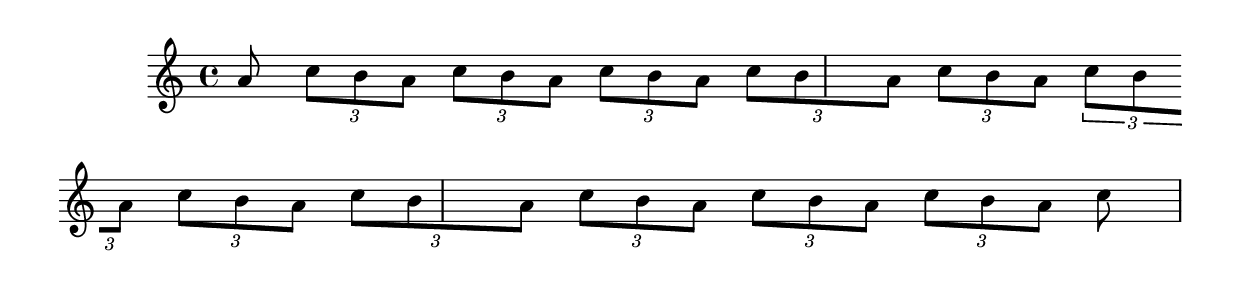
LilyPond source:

%% Do not edit this file; it is automatically
%% generated from LSR http://lsr.dsi.unimi.it
%% This file is in the public domain.
\version "2.13.16"

\header {
  lsrtags = "rhythms"

%% Translation of GIT committish: 00ef2ac3dd16e21c9ffdffaa4d6d043a3f1a76e6
 doctitlees = "Permitir saltos de línea dentro de grupos especiales con barra"
 texidoces = "
Este ejemplo artificial muestra cómo se pueden permitir tanto los
saltos de línea manuales como los automáticos dentro de un grupo de
valoración especial unido por una barra.  Observe que estos grupos
sincopados se deben barrar manualmente.

"


%% Translation of GIT committish: d96023d8792c8af202c7cb8508010c0d3648899d
  texidocde = "
Dieses künstliche Beispiel zeigt, wie sowohl automatische als auch
manuelle Zeilenumbrüche innerhalb einer N-tole mit Balken erlaubt
werden können.  Diese unregelmäßige Bebalkung muss allerdings manuell
gesetzt werden.

"
  doctitlede = "Zeilenumbrüche bei N-tolen mit Balken erlauben"



%% Translation of GIT committish: e71f19ad847d3e94ac89750f34de8b6bb28611df
  texidocfr = "
Cet exemple peu académique démontre comment il est possible d'insérer un saut
de ligne dans un nolet portant une ligature.  Ces ligatures doivent toutefois
être explicites.

"
  doctitlefr = "Saut de ligne au milieu d'un nolet avec ligature"

  texidoc = "
This artificial example shows how both manual and automatic line breaks
may be permitted to within a beamed tuplet. Note that such off-beat
tuplets have to be beamed manually.

"
  doctitle = "Permitting line breaks within beamed tuplets"
} % begin verbatim

\layout {
  \context {
    \Voice
    % Permit line breaks within tuplets
    \remove "Forbid_line_break_engraver"
    % Allow beams to be broken at line breaks
    \override Beam #'breakable = ##t
  }
}
\relative c'' {
  a8
  \repeat unfold 5 { \times 2/3 { c[ b a] } }
  % Insert a manual line break within a tuplet
  \times 2/3 { c[ b \bar "" \break a] }
  \repeat unfold 5 { \times 2/3 { c[ b a] } }
  c8
}

